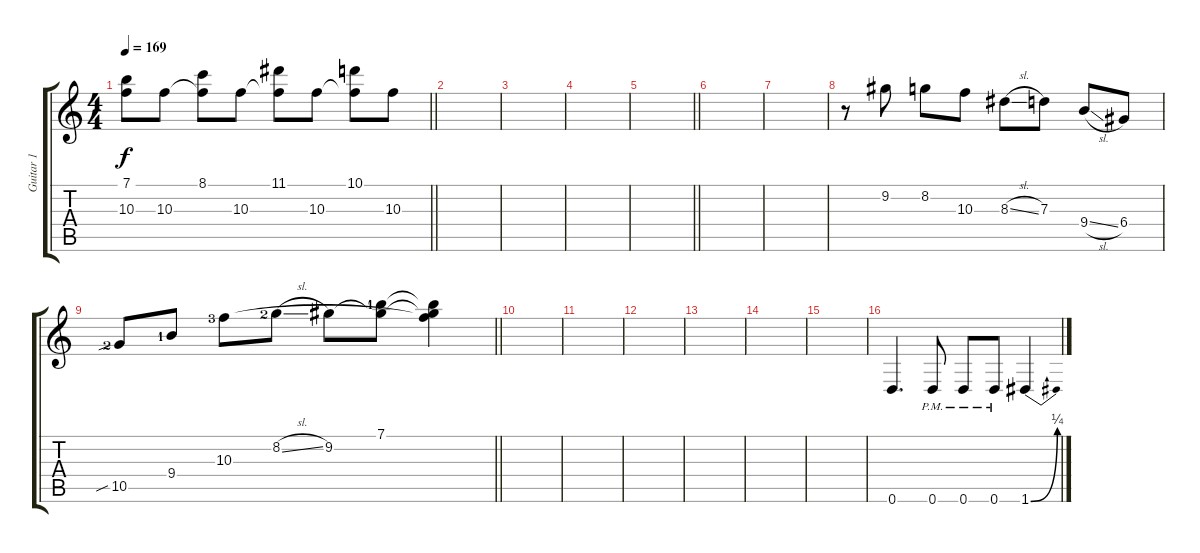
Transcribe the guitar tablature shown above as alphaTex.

\track ("Guitar 1" "Guitar 1") {instrument distortionguitar}
\staff {score tabs}
\tuning (E4 B3 G3 D3 A2 D2) {hide}
\ts (4 4)
\tempo 169
\clef g2
\barLineRight lightlight
\ks c
(7.1 10.3{t}).8{dy f} 10.3.8 (8.1 10.3{t}).8 10.3.8 (11.1 10.3{t}).8 10.3.8 (10.1 10.3{t}).8 10.3.8 |
|
|
|
\barLineRight lightlight
|
|
|
r.8 9.2.8 8.2.8 10.3.8 8.3{sl}.8 7.3.8 9.4{sl}.8 6.4.8 |
\barLineRight lightlight
10.5{sib lf 3}.8 9.4{lf 2}.8 10.3{lf 4}.8 8.2{sl lf 3}.8 9.2.8 (7.1{lf 2} 9.2{t}).8 (7.1{t} 9.2{t} 10.3{t}).4 |
|
|
|
|
|
|
0.6.4{d} 0.6{pm}.8 0.6{pm}.8 0.6{pm}.8 1.6{be (bend 0 0 60 1)}.4
